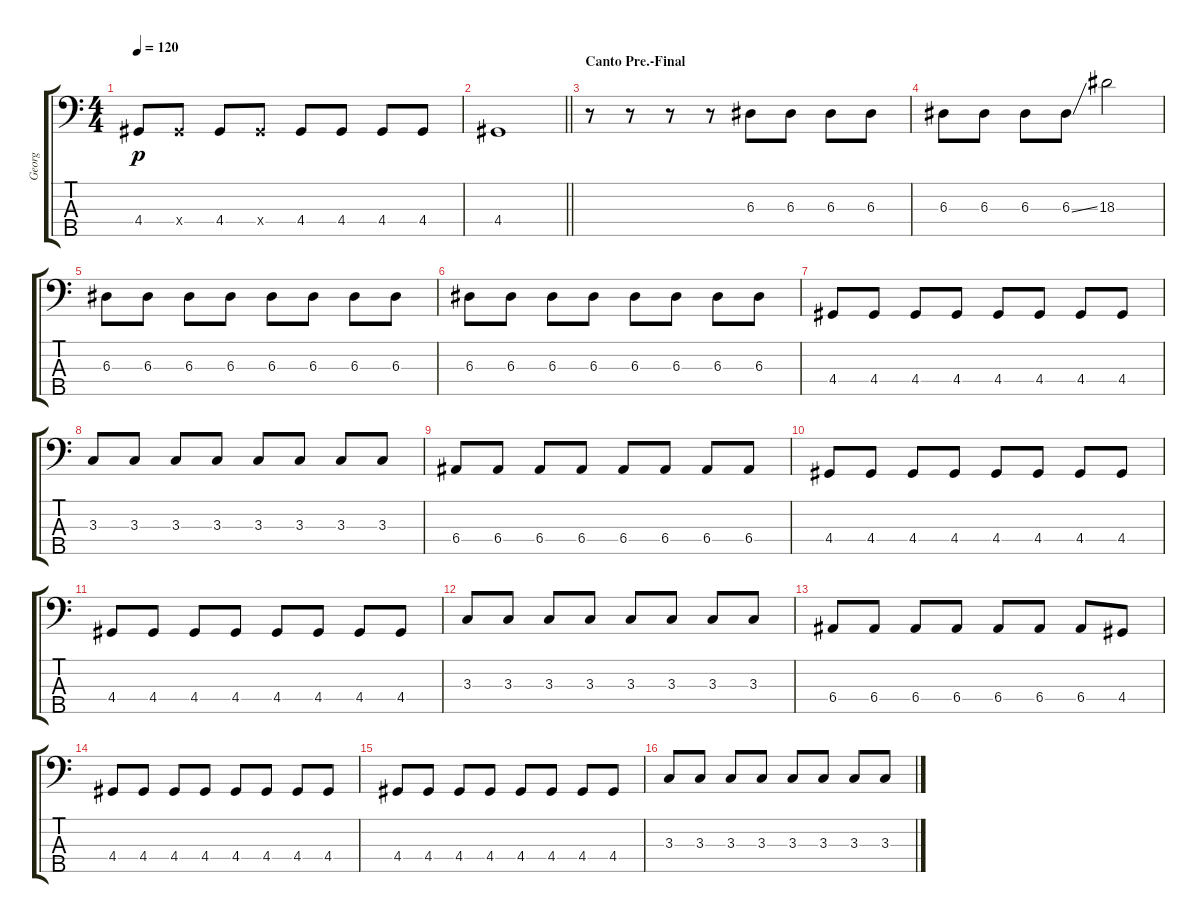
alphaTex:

\track ("Georg" "Georg") {instrument electricbassfinger}
\staff {score tabs}
\tuning (G2 D2 A1 E1 B0) {hide}
\ts (4 4)
\tempo 120
\clef f4
\ks c
4.4.8{dy p} 4.4{x}.8 4.4.8 4.4{x}.8 4.4.8 4.4.8 4.4.8 4.4.8 |
\barLineRight lightlight
4.4.1 |
\section ("" "Canto Pre.-Final")
r.8 r.8 r.8 r.8 6.3.8 6.3.8 6.3.8 6.3.8 |
6.3.8 6.3.8 6.3.8 6.3{ss}.8 18.3.2 |
6.3.8 6.3.8 6.3.8 6.3.8 6.3.8 6.3.8 6.3.8 6.3.8 |
6.3.8 6.3.8 6.3.8 6.3.8 6.3.8 6.3.8 6.3.8 6.3.8 |
4.4.8 4.4.8 4.4.8 4.4.8 4.4.8 4.4.8 4.4.8 4.4.8 |
3.3.8 3.3.8 3.3.8 3.3.8 3.3.8 3.3.8 3.3.8 3.3.8 |
6.4.8 6.4.8 6.4.8 6.4.8 6.4.8 6.4.8 6.4.8 6.4.8 |
4.4.8 4.4.8 4.4.8 4.4.8 4.4.8 4.4.8 4.4.8 4.4.8 |
4.4.8 4.4.8 4.4.8 4.4.8 4.4.8 4.4.8 4.4.8 4.4.8 |
3.3.8 3.3.8 3.3.8 3.3.8 3.3.8 3.3.8 3.3.8 3.3.8 |
6.4.8 6.4.8 6.4.8 6.4.8 6.4.8 6.4.8 6.4.8 4.4.8 |
4.4.8 4.4.8 4.4.8 4.4.8 4.4.8 4.4.8 4.4.8 4.4.8 |
4.4.8 4.4.8 4.4.8 4.4.8 4.4.8 4.4.8 4.4.8 4.4.8 |
3.3.8 3.3.8 3.3.8 3.3.8 3.3.8 3.3.8 3.3.8 3.3.8
